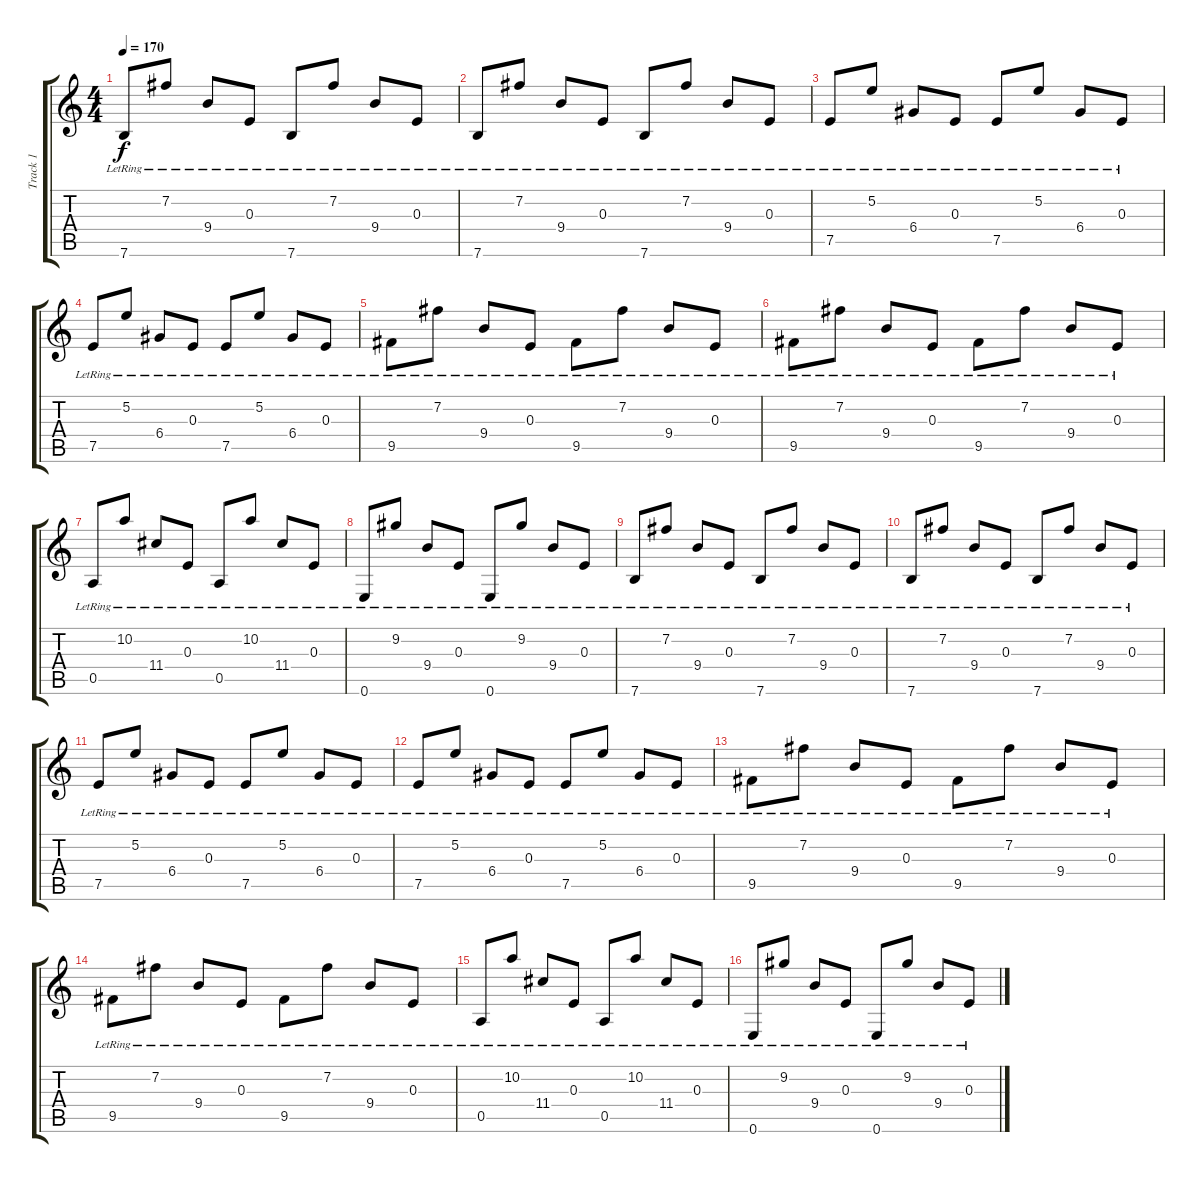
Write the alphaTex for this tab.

\track ("Track 1" "Track 1") {instrument acousticguitarsteel}
\staff {score tabs}
\tuning (E4 B3 E3 D3 A2 E2) {hide}
\ts (4 4)
\tempo 170
\clef g2
\ks c
7.6{lr}.8{dy f} 7.2{lr}.8 9.4{lr}.8 0.3{lr}.8 7.6{lr}.8 7.2{lr}.8 9.4{lr}.8 0.3{lr}.8 |
7.6{lr}.8 7.2{lr}.8 9.4{lr}.8 0.3{lr}.8 7.6{lr}.8 7.2{lr}.8 9.4{lr}.8 0.3{lr}.8 |
7.5{lr}.8 5.2{lr}.8 6.4{lr}.8 0.3{lr}.8 7.5{lr}.8 5.2{lr}.8 6.4{lr}.8 0.3{lr}.8 |
7.5{lr}.8 5.2{lr}.8 6.4{lr}.8 0.3{lr}.8 7.5{lr}.8 5.2{lr}.8 6.4{lr}.8 0.3{lr}.8 |
9.5{lr}.8 7.2{lr}.8 9.4{lr}.8 0.3{lr}.8 9.5{lr}.8 7.2{lr}.8 9.4{lr}.8 0.3{lr}.8 |
9.5{lr}.8 7.2{lr}.8 9.4{lr}.8 0.3{lr}.8 9.5{lr}.8 7.2{lr}.8 9.4{lr}.8 0.3{lr}.8 |
0.5{lr}.8 10.2{lr}.8 11.4{lr}.8 0.3{lr}.8 0.5{lr}.8 10.2{lr}.8 11.4{lr}.8 0.3{lr}.8 |
0.6{lr}.8 9.2{lr}.8 9.4{lr}.8 0.3{lr}.8 0.6{lr}.8 9.2{lr}.8 9.4{lr}.8 0.3{lr}.8 |
7.6{lr}.8 7.2{lr}.8 9.4{lr}.8 0.3{lr}.8 7.6{lr}.8 7.2{lr}.8 9.4{lr}.8 0.3{lr}.8 |
7.6{lr}.8 7.2{lr}.8 9.4{lr}.8 0.3{lr}.8 7.6{lr}.8 7.2{lr}.8 9.4{lr}.8 0.3{lr}.8 |
7.5{lr}.8 5.2{lr}.8 6.4{lr}.8 0.3{lr}.8 7.5{lr}.8 5.2{lr}.8 6.4{lr}.8 0.3{lr}.8 |
7.5{lr}.8 5.2{lr}.8 6.4{lr}.8 0.3{lr}.8 7.5{lr}.8 5.2{lr}.8 6.4{lr}.8 0.3{lr}.8 |
9.5{lr}.8 7.2{lr}.8 9.4{lr}.8 0.3{lr}.8 9.5{lr}.8 7.2{lr}.8 9.4{lr}.8 0.3{lr}.8 |
9.5{lr}.8 7.2{lr}.8 9.4{lr}.8 0.3{lr}.8 9.5{lr}.8 7.2{lr}.8 9.4{lr}.8 0.3{lr}.8 |
0.5{lr}.8 10.2{lr}.8 11.4{lr}.8 0.3{lr}.8 0.5{lr}.8 10.2{lr}.8 11.4{lr}.8 0.3{lr}.8 |
0.6{lr}.8 9.2{lr}.8 9.4{lr}.8 0.3{lr}.8 0.6{lr}.8 9.2{lr}.8 9.4{lr}.8 0.3{lr}.8
